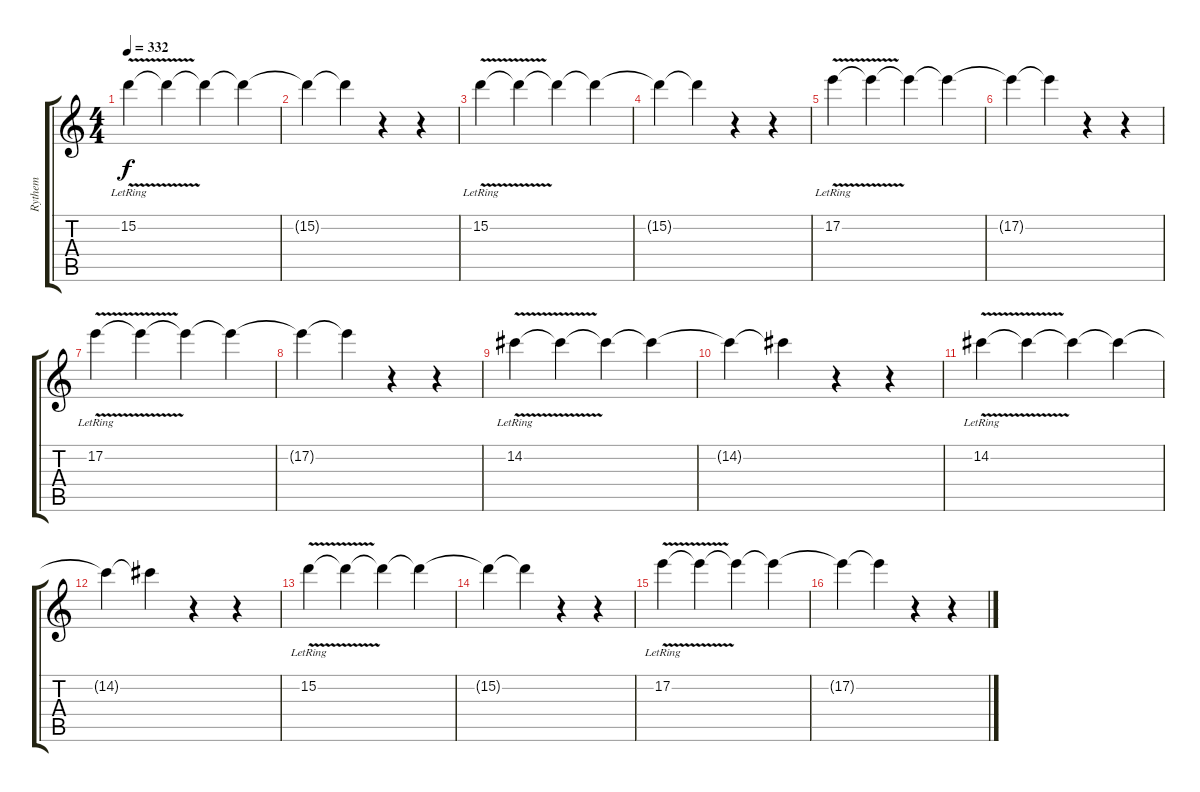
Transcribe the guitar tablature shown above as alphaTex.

\track ("Rythem" "Rythem") {instrument overdrivenguitar}
\staff {score tabs}
\tuning (E4 B3 G3 D3 A2 E2) {hide}
\ts (4 4)
\tempo 332
\clef g2
\ks c
15.2{v lr}.4{dy f} 15.2{t}.4 15.2{t}.4 15.2{t}.4 |
15.2{t}.4 15.2{t}.4 r.4 r.4 |
15.2{v lr}.4 15.2{t}.4 15.2{t}.4 15.2{t}.4 |
15.2{t}.4 15.2{t}.4 r.4 r.4 |
17.2{v lr}.4 17.2{t}.4 17.2{t}.4 17.2{t}.4 |
17.2{t}.4 17.2{t}.4 r.4 r.4 |
17.2{v lr}.4 17.2{t}.4 17.2{t}.4 17.2{t}.4 |
17.2{t}.4 17.2{t}.4 r.4 r.4 |
14.2{v lr}.4 14.2{t}.4 14.2{t}.4 14.2{t}.4 |
14.2{t}.4 14.2{t}.4 r.4 r.4 |
14.2{v lr}.4 14.2{t}.4 14.2{t}.4 14.2{t}.4 |
14.2{t}.4 14.2{t}.4 r.4 r.4 |
15.2{v lr}.4 15.2{t}.4 15.2{t}.4 15.2{t}.4 |
15.2{t}.4 15.2{t}.4 r.4 r.4 |
17.2{v lr}.4 17.2{t}.4 17.2{t}.4 17.2{t}.4 |
17.2{t}.4 17.2{t}.4 r.4 r.4
